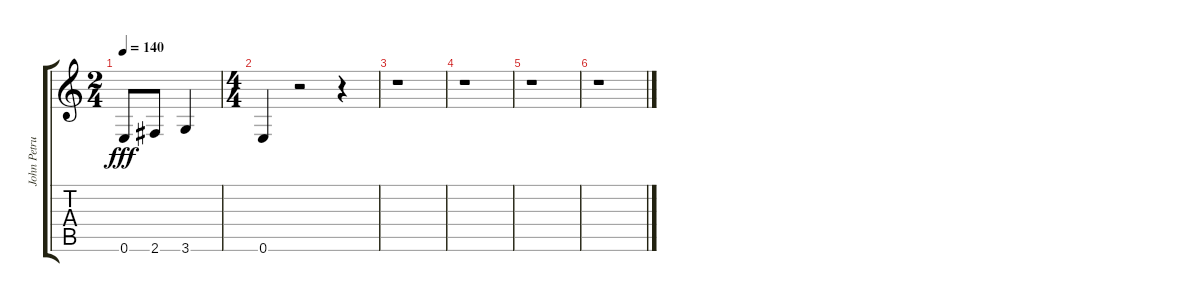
\track ("John Petrucci - 6 Strings Guitar" "John Petru") {instrument distortionguitar}
\staff {score tabs}
\tuning (E4 B3 G3 D3 A2 E2) {hide}
\ts (2 4)
\tempo 140
\clef g2
\ks c
0.6.8{dy fff} 2.6.8 3.6.4 |
\ts (4 4)
0.6.4 r.2 r.4 |
r.1 |
r.1 |
r.1 |
r.1
